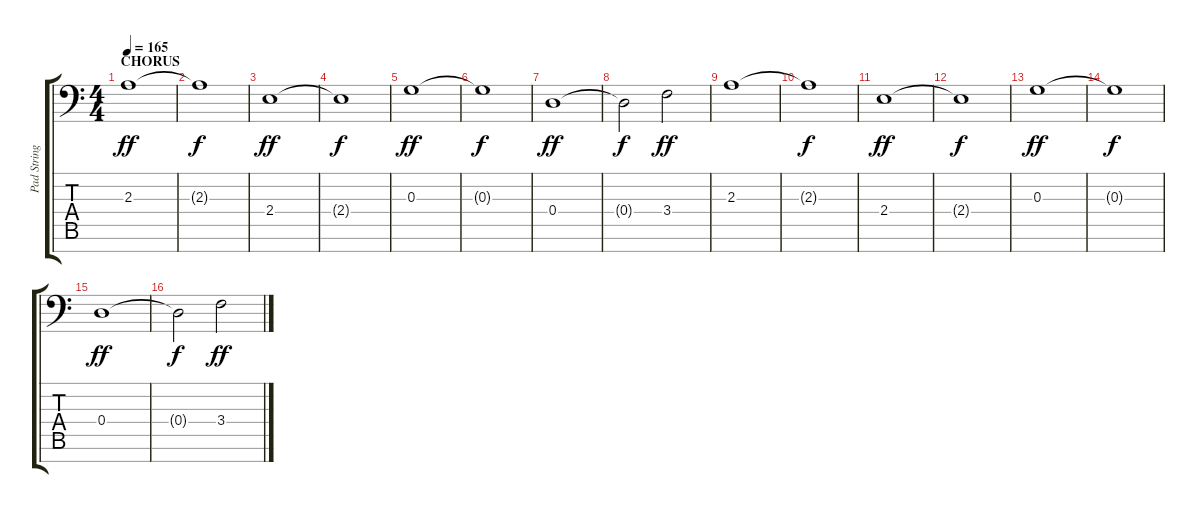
\track ("Pad Strings" "Pad String") {instrument synthstrings2}
\staff {score tabs}
\tuning (C8 B3 G3 D3 A2 E2 C-1) {hide}
\ts (4 4)
\section ("" "CHORUS")
\tempo 165
\clef f4
\ks c
2.3.1{dy ff} |
2.3{t}.1{dy f} |
2.4.1{dy ff} |
2.4{t}.1{dy f} |
0.3.1{dy ff} |
0.3{t}.1{dy f} |
0.4.1{dy ff} |
0.4{t}.2{dy f} 3.4.2{dy ff} |
2.3.1 |
2.3{t}.1{dy f} |
2.4.1{dy ff} |
2.4{t}.1{dy f} |
0.3.1{dy ff} |
0.3{t}.1{dy f} |
0.4.1{dy ff} |
0.4{t}.2{dy f} 3.4.2{dy ff}
